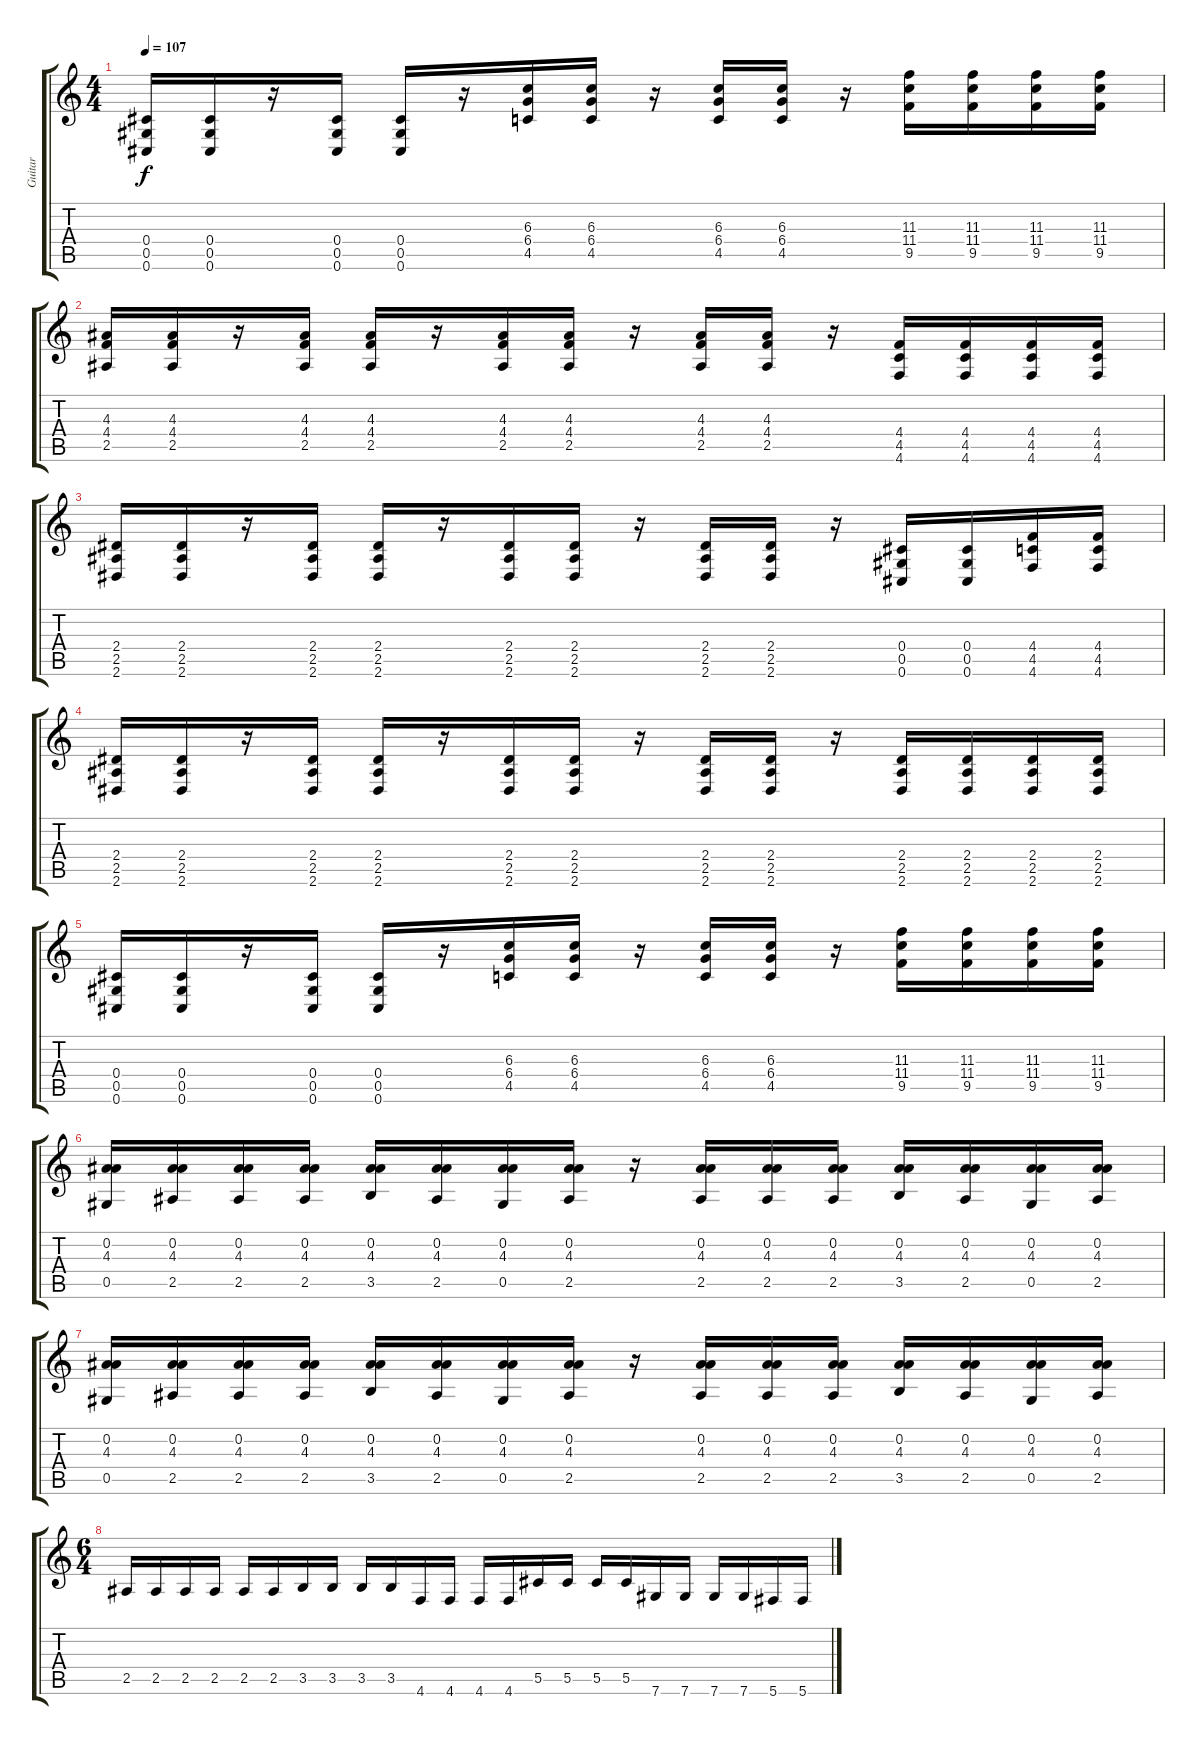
\track ("Guitar " "Guitar ") {instrument distortionguitar}
\staff {score tabs}
\tuning (Eb4 Bb3 Gb3 Db3 Ab2 Db2) {hide}
\ts (4 4)
\tempo 107
\clef g2
\ks c
(0.4 0.5 0.6).16{dy f} (0.4 0.5 0.6).16 r.16 (0.4 0.5 0.6).16 (0.4 0.5 0.6).16 r.16 (6.3 6.4 4.5).16 (6.3 6.4 4.5).16 r.16 (6.3 6.4 4.5).16 (6.3 6.4 4.5).16 r.16 (11.3 11.4 9.5).16 (11.3 11.4 9.5).16 (11.3 11.4 9.5).16 (11.3 11.4 9.5).16 |
(4.3 4.4 2.5).16 (4.3 4.4 2.5).16 r.16 (4.3 4.4 2.5).16 (4.3 4.4 2.5).16 r.16 (4.3 4.4 2.5).16 (4.3 4.4 2.5).16 r.16 (4.3 4.4 2.5).16 (4.3 4.4 2.5).16 r.16 (4.4 4.5 4.6).16 (4.4 4.5 4.6).16 (4.4 4.5 4.6).16 (4.4 4.5 4.6).16 |
(2.4 2.5 2.6).16 (2.4 2.5 2.6).16 r.16 (2.4 2.5 2.6).16 (2.4 2.5 2.6).16 r.16 (2.4 2.5 2.6).16 (2.4 2.5 2.6).16 r.16 (2.4 2.5 2.6).16 (2.4 2.5 2.6).16 r.16 (0.4 0.5 0.6).16 (0.4 0.5 0.6).16 (4.4 4.5 4.6).16 (4.4 4.5 4.6).16 |
(2.4 2.5 2.6).16 (2.4 2.5 2.6).16 r.16 (2.4 2.5 2.6).16 (2.4 2.5 2.6).16 r.16 (2.4 2.5 2.6).16 (2.4 2.5 2.6).16 r.16 (2.4 2.5 2.6).16 (2.4 2.5 2.6).16 r.16 (2.4 2.5 2.6).16 (2.4 2.5 2.6).16 (2.4 2.5 2.6).16 (2.4 2.5 2.6).16 |
(0.4 0.5 0.6).16 (0.4 0.5 0.6).16 r.16 (0.4 0.5 0.6).16 (0.4 0.5 0.6).16 r.16 (6.3 6.4 4.5).16 (6.3 6.4 4.5).16 r.16 (6.3 6.4 4.5).16 (6.3 6.4 4.5).16 r.16 (11.3 11.4 9.5).16 (11.3 11.4 9.5).16 (11.3 11.4 9.5).16 (11.3 11.4 9.5).16 |
(0.2 4.3 0.5).16 (0.2 4.3 2.5).16 (0.2 4.3 2.5).16 (0.2 4.3 2.5).16 (0.2 4.3 3.5).16 (0.2 4.3 2.5).16 (0.2 4.3 0.5).16 (0.2 4.3 2.5).16 r.16 (0.2 4.3 2.5).16 (0.2 4.3 2.5).16 (0.2 4.3 2.5).16 (0.2 4.3 3.5).16 (0.2 4.3 2.5).16 (0.2 4.3 0.5).16 (0.2 4.3 2.5).16 |
(0.2 4.3 0.5).16 (0.2 4.3 2.5).16 (0.2 4.3 2.5).16 (0.2 4.3 2.5).16 (0.2 4.3 3.5).16 (0.2 4.3 2.5).16 (0.2 4.3 0.5).16 (0.2 4.3 2.5).16 r.16 (0.2 4.3 2.5).16 (0.2 4.3 2.5).16 (0.2 4.3 2.5).16 (0.2 4.3 3.5).16 (0.2 4.3 2.5).16 (0.2 4.3 0.5).16 (0.2 4.3 2.5).16 |
\ts (6 4)
2.5.16 2.5.16 2.5.16 2.5.16 2.5.16 2.5.16 3.5.16 3.5.16 3.5.16 3.5.16 4.6.16 4.6.16 4.6.16 4.6.16 5.5.16 5.5.16 5.5.16 5.5.16 7.6.16 7.6.16 7.6.16 7.6.16 5.6.16 5.6.16
